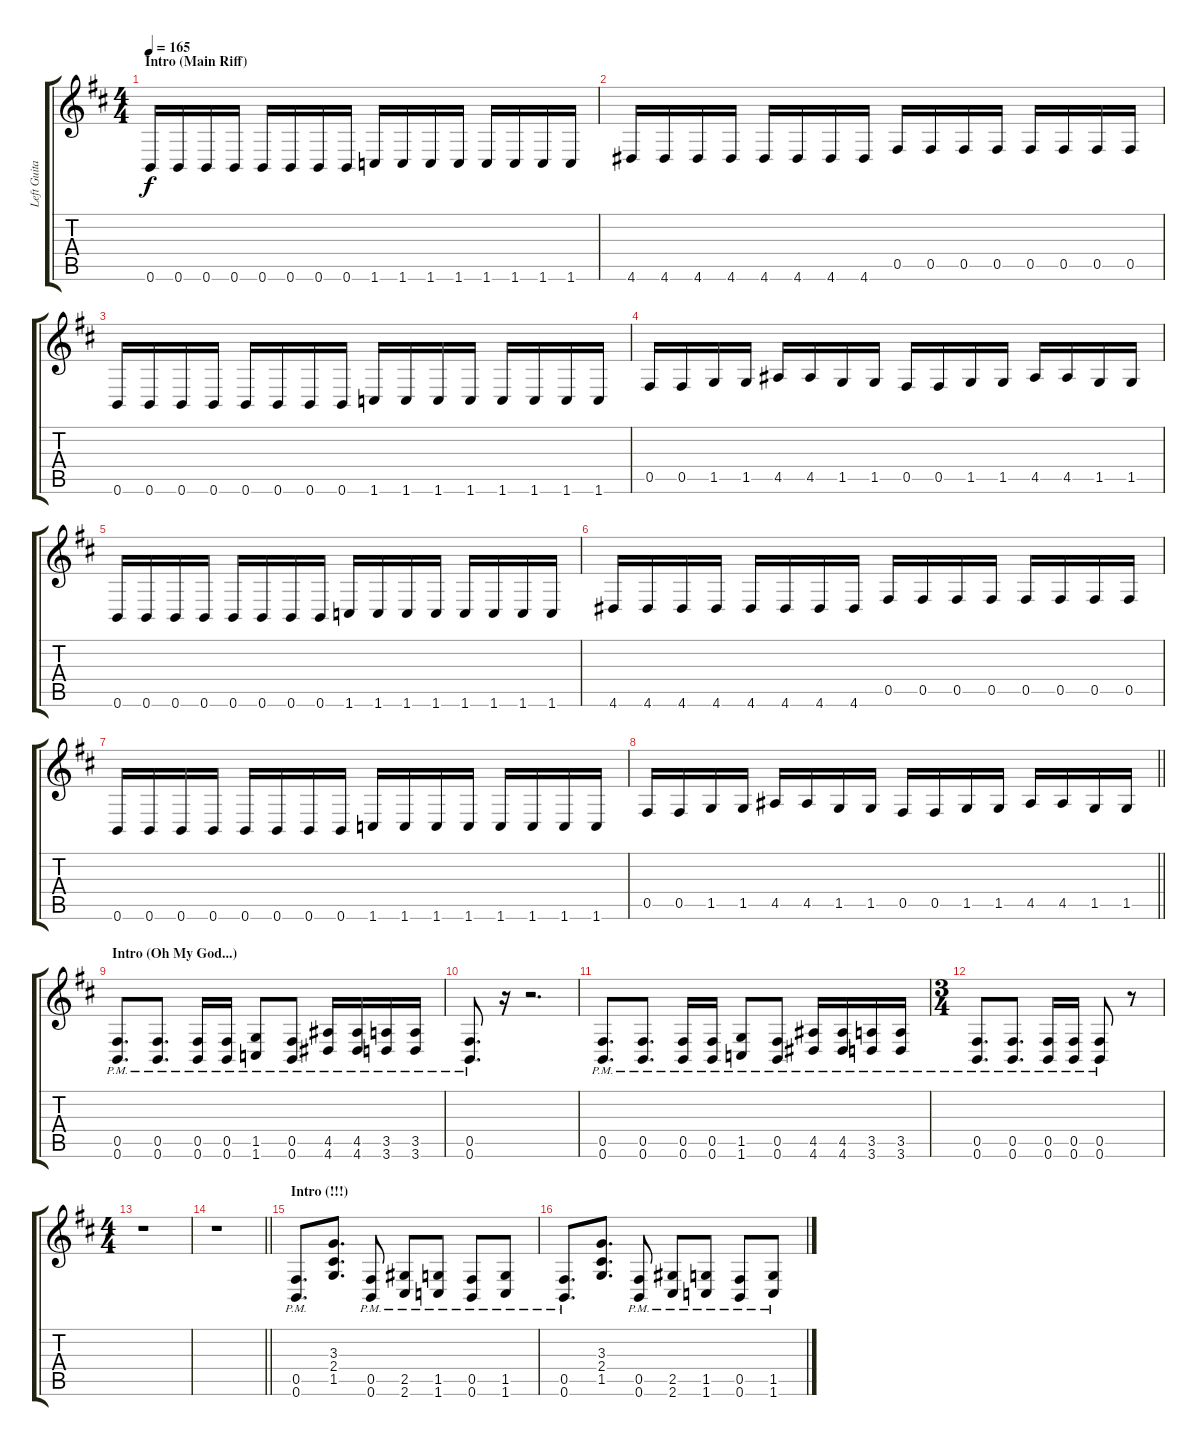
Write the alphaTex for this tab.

\track ("Left Guitar" "Left Guita") {instrument overdrivenguitar}
\staff {score tabs}
\tuning (Db4 Ab3 E3 B2 Gb2 B1) {hide}
\ts (4 4)
\section ("" "Intro (Main Riff)")
\tempo 165
\clef g2
\ks d
0.6.16{dy f} 0.6.16 0.6.16 0.6.16 0.6.16 0.6.16 0.6.16 0.6.16 1.6.16 1.6.16 1.6.16 1.6.16 1.6.16 1.6.16 1.6.16 1.6.16 |
4.6.16 4.6.16 4.6.16 4.6.16 4.6.16 4.6.16 4.6.16 4.6.16 0.5.16 0.5.16 0.5.16 0.5.16 0.5.16 0.5.16 0.5.16 0.5.16 |
0.6.16 0.6.16 0.6.16 0.6.16 0.6.16 0.6.16 0.6.16 0.6.16 1.6.16 1.6.16 1.6.16 1.6.16 1.6.16 1.6.16 1.6.16 1.6.16 |
0.5.16 0.5.16 1.5.16 1.5.16 4.5.16 4.5.16 1.5.16 1.5.16 0.5.16 0.5.16 1.5.16 1.5.16 4.5.16 4.5.16 1.5.16 1.5.16 |
0.6.16 0.6.16 0.6.16 0.6.16 0.6.16 0.6.16 0.6.16 0.6.16 1.6.16 1.6.16 1.6.16 1.6.16 1.6.16 1.6.16 1.6.16 1.6.16 |
4.6.16 4.6.16 4.6.16 4.6.16 4.6.16 4.6.16 4.6.16 4.6.16 0.5.16 0.5.16 0.5.16 0.5.16 0.5.16 0.5.16 0.5.16 0.5.16 |
0.6.16 0.6.16 0.6.16 0.6.16 0.6.16 0.6.16 0.6.16 0.6.16 1.6.16 1.6.16 1.6.16 1.6.16 1.6.16 1.6.16 1.6.16 1.6.16 |
\barLineRight lightlight
0.5.16 0.5.16 1.5.16 1.5.16 4.5.16 4.5.16 1.5.16 1.5.16 0.5.16 0.5.16 1.5.16 1.5.16 4.5.16 4.5.16 1.5.16 1.5.16 |
\section ("" "Intro (Oh My God...)")
(0.5{pm} 0.6{pm}).8{d} (0.5{pm} 0.6{pm}).8{d} (0.5{pm} 0.6{pm}).16 (0.5{pm} 0.6{pm}).16 (1.5{pm} 1.6{pm}).8 (0.5{pm} 0.6{pm}).8 (4.5{pm} 4.6{pm}).16 (4.5{pm} 4.6{pm}).16 (3.5{pm} 3.6{pm}).16 (3.5{pm} 3.6{pm}).16 |
(0.5{pm} 0.6{pm}).8{d} r.16 r.2{d} |
(0.5{pm} 0.6{pm}).8{d} (0.5{pm} 0.6{pm}).8{d} (0.5{pm} 0.6{pm}).16 (0.5{pm} 0.6{pm}).16 (1.5{pm} 1.6{pm}).8 (0.5{pm} 0.6{pm}).8 (4.5{pm} 4.6{pm}).16 (4.5{pm} 4.6{pm}).16 (3.5{pm} 3.6{pm}).16 (3.5{pm} 3.6{pm}).16 |
\ts (3 4)
(0.5{pm} 0.6{pm}).8{d} (0.5{pm} 0.6{pm}).8{d} (0.5{pm} 0.6{pm}).16 (0.5{pm} 0.6{pm}).16 (0.5{pm} 0.6{pm}).8 r.8 |
\ts (4 4)
r.1 |
\barLineRight lightlight
r.1 |
\section ("" "Intro (!!!)")
(0.5{pm} 0.6{pm}).8{d} (3.3 2.4 1.5).8{d} (0.5{pm} 0.6{pm}).8 (2.5{pm} 2.6{pm}).8 (1.5{pm} 1.6{pm}).8 (0.5{pm} 0.6{pm}).8 (1.5{pm} 1.6{pm}).8 |
(0.5{pm} 0.6{pm}).8{d} (3.3 2.4 1.5).8{d} (0.5{pm} 0.6{pm}).8 (2.5{pm} 2.6{pm}).8 (1.5{pm} 1.6{pm}).8 (0.5{pm} 0.6{pm}).8 (1.5{pm} 1.6{pm}).8
